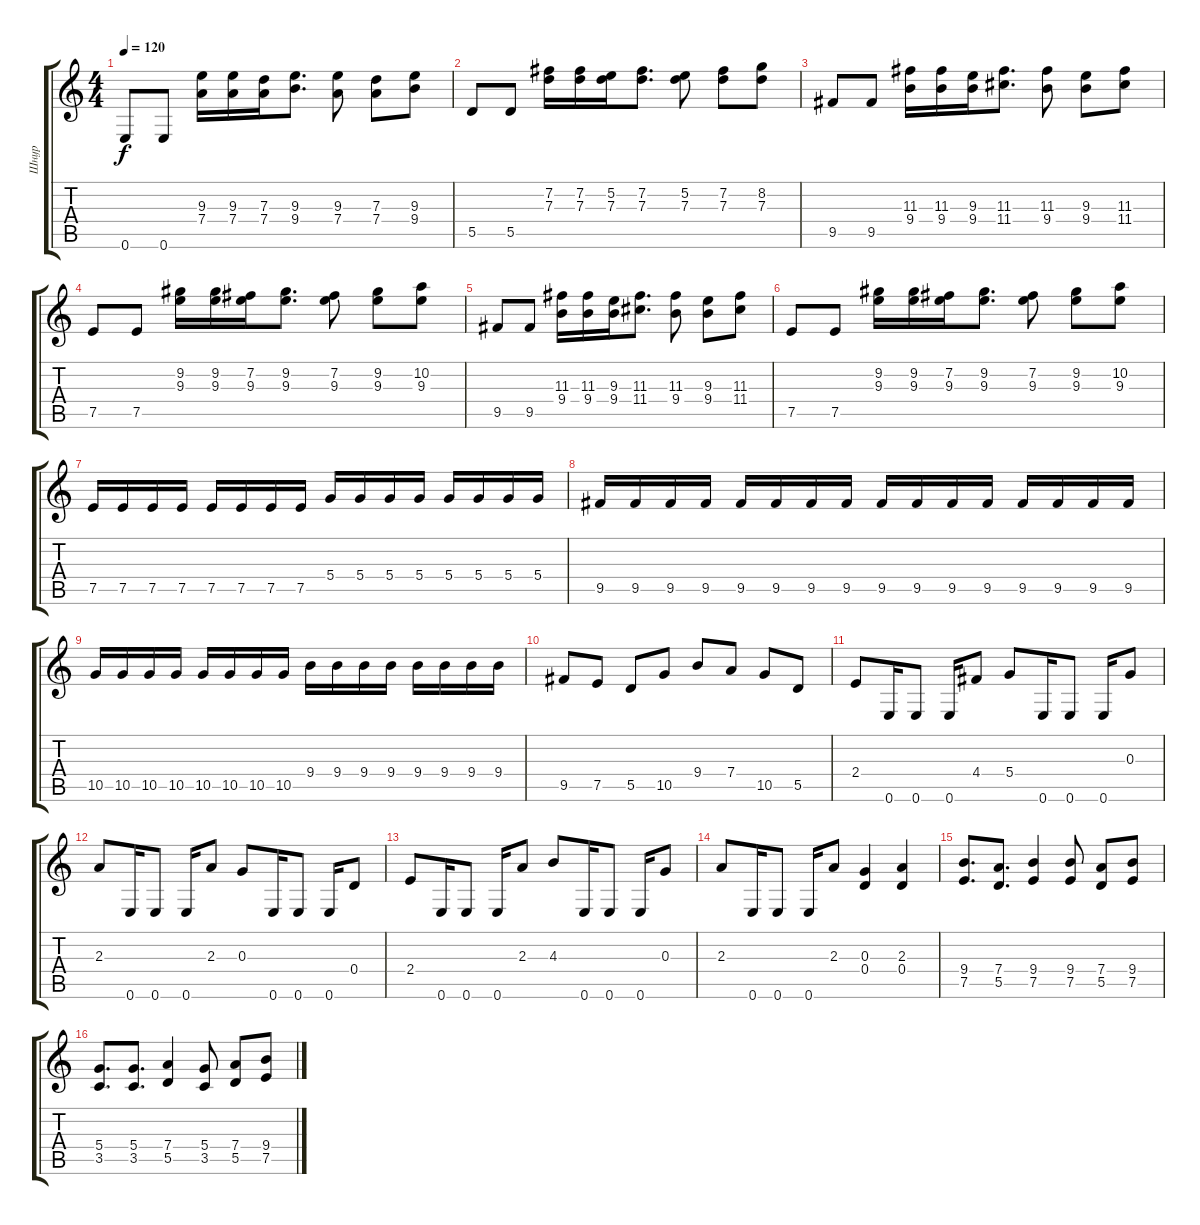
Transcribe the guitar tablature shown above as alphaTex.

\track ("Шнур" "Шнур") {instrument distortionguitar}
\staff {score tabs}
\tuning (E4 B3 G3 D3 A2 E2) {hide}
\ts (4 4)
\tempo 120
\clef g2
\ks c
0.6.8{dy f} 0.6.8 (9.3 7.4).16 (9.3 7.4).16 (7.3 7.4).16 (9.3 9.4).8{d} (9.3 7.4).8 (7.3 7.4).8 (9.3 9.4).8 |
5.5.8 5.5.8 (7.2 7.3).16 (7.2 7.3).16 (5.2 7.3).16 (7.2 7.3).8{d} (5.2 7.3).8 (7.2 7.3).8 (8.2 7.3).8 |
9.5.8 9.5.8 (11.3 9.4).16 (11.3 9.4).16 (9.3 9.4).16 (11.3 11.4).8{d} (11.3 9.4).8 (9.3 9.4).8 (11.3 11.4).8 |
7.5.8 7.5.8 (9.2 9.3).16 (9.2 9.3).16 (7.2 9.3).16 (9.2 9.3).8{d} (7.2 9.3).8 (9.2 9.3).8 (10.2 9.3).8 |
9.5.8 9.5.8 (11.3 9.4).16 (11.3 9.4).16 (9.3 9.4).16 (11.3 11.4).8{d} (11.3 9.4).8 (9.3 9.4).8 (11.3 11.4).8 |
7.5.8 7.5.8 (9.2 9.3).16 (9.2 9.3).16 (7.2 9.3).16 (9.2 9.3).8{d} (7.2 9.3).8 (9.2 9.3).8 (10.2 9.3).8 |
7.5.16 7.5.16 7.5.16 7.5.16 7.5.16 7.5.16 7.5.16 7.5.16 5.4.16 5.4.16 5.4.16 5.4.16 5.4.16 5.4.16 5.4.16 5.4.16 |
9.5.16 9.5.16 9.5.16 9.5.16 9.5.16 9.5.16 9.5.16 9.5.16 9.5.16 9.5.16 9.5.16 9.5.16 9.5.16 9.5.16 9.5.16 9.5.16 |
10.5.16 10.5.16 10.5.16 10.5.16 10.5.16 10.5.16 10.5.16 10.5.16 9.4.16 9.4.16 9.4.16 9.4.16 9.4.16 9.4.16 9.4.16 9.4.16 |
9.5.8 7.5.8 5.5.8 10.5.8 9.4.8 7.4.8 10.5.8 5.5.8 |
2.4.8 0.6.16 0.6.8 0.6.16 4.4.8 5.4.8 0.6.16 0.6.8 0.6.16 0.3.8 |
2.3.8 0.6.16 0.6.8 0.6.16 2.3.8 0.3.8 0.6.16 0.6.8 0.6.16 0.4.8 |
2.4.8 0.6.16 0.6.8 0.6.16 2.3.8 4.3.8 0.6.16 0.6.8 0.6.16 0.3.8 |
2.3.8 0.6.16 0.6.8 0.6.16 2.3.8 (0.3 0.4).4 (2.3 0.4).4 |
(9.4 7.5).8{d} (7.4 5.5).8{d} (9.4 7.5).4 (9.4 7.5).8 (7.4 5.5).8 (9.4 7.5).8 |
(5.4 3.5).8{d} (5.4 3.5).8{d} (7.4 5.5).4 (5.4 3.5).8 (7.4 5.5).8 (9.4 7.5).8
